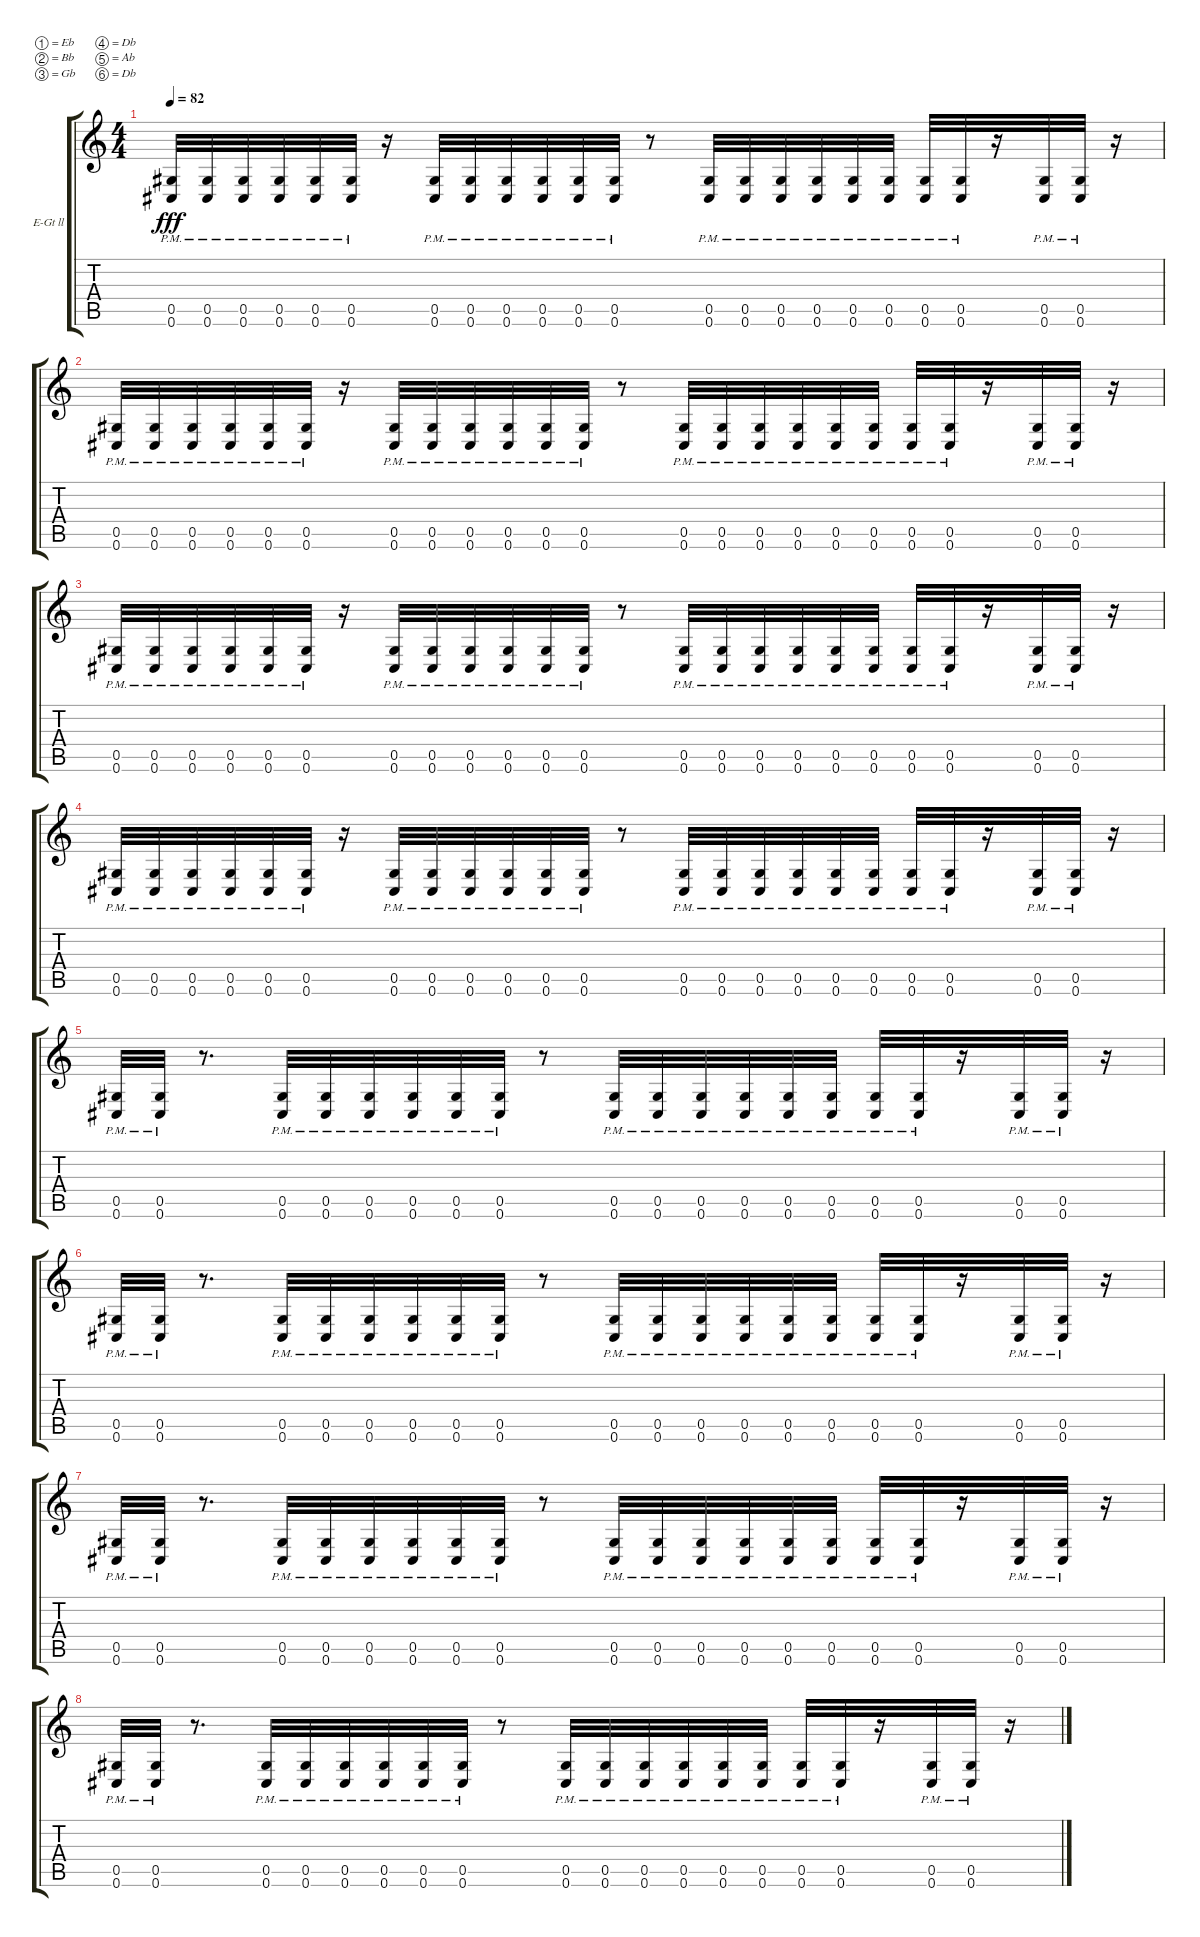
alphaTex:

\defaultSystemsLayout 4
\bracketExtendMode groupsimilarinstruments
\firstSystemTrackNameOrientation horizontal
\otherSystemsTrackNameOrientation horizontal
\track ("Guitar ll" "E-Gt ll") {instrument overdrivenguitar}
\staff {score tabs}
\tuning (Eb4 Bb3 Gb3 Db3 Ab2 Db2)
\ts (4 4)
\tempo 82
\clef g2
\ks c
(0.6{pm} 0.5{pm}).32{dy fff} (0.6{pm} 0.5{pm}).32 (0.6{pm} 0.5{pm}).32 (0.6{pm} 0.5{pm}).32 (0.6{pm} 0.5{pm}).32 (0.6{pm} 0.5{pm}).32 r.16 (0.6{pm} 0.5{pm}).32 (0.6{pm} 0.5{pm}).32 (0.6{pm} 0.5{pm}).32 (0.6{pm} 0.5{pm}).32 (0.6{pm} 0.5{pm}).32 (0.6{pm} 0.5{pm}).32 r.8 (0.6{pm} 0.5{pm}).32 (0.6{pm} 0.5{pm}).32 (0.6{pm} 0.5{pm}).32 (0.6{pm} 0.5{pm}).32 (0.6{pm} 0.5{pm}).32 (0.6{pm} 0.5{pm}).32 (0.5{pm} 0.6{pm}).32 (0.6{pm} 0.5{pm}).32 r.16 (0.6{pm} 0.5{pm}).32 (0.6{pm} 0.5{pm}).32 r.16 |
(0.6{pm} 0.5{pm}).32 (0.6{pm} 0.5{pm}).32 (0.6{pm} 0.5{pm}).32 (0.6{pm} 0.5{pm}).32 (0.6{pm} 0.5{pm}).32 (0.6{pm} 0.5{pm}).32 r.16 (0.6{pm} 0.5{pm}).32 (0.6{pm} 0.5{pm}).32 (0.6{pm} 0.5{pm}).32 (0.6{pm} 0.5{pm}).32 (0.6{pm} 0.5{pm}).32 (0.6{pm} 0.5{pm}).32 r.8 (0.6{pm} 0.5{pm}).32 (0.6{pm} 0.5{pm}).32 (0.6{pm} 0.5{pm}).32 (0.6{pm} 0.5{pm}).32 (0.6{pm} 0.5{pm}).32 (0.6{pm} 0.5{pm}).32 (0.5{pm} 0.6{pm}).32 (0.6{pm} 0.5{pm}).32 r.16 (0.6{pm} 0.5{pm}).32 (0.6{pm} 0.5{pm}).32 r.16 |
(0.6{pm} 0.5{pm}).32 (0.6{pm} 0.5{pm}).32 (0.6{pm} 0.5{pm}).32 (0.6{pm} 0.5{pm}).32 (0.6{pm} 0.5{pm}).32 (0.6{pm} 0.5{pm}).32 r.16 (0.6{pm} 0.5{pm}).32 (0.6{pm} 0.5{pm}).32 (0.6{pm} 0.5{pm}).32 (0.6{pm} 0.5{pm}).32 (0.6{pm} 0.5{pm}).32 (0.6{pm} 0.5{pm}).32 r.8 (0.6{pm} 0.5{pm}).32 (0.6{pm} 0.5{pm}).32 (0.6{pm} 0.5{pm}).32 (0.6{pm} 0.5{pm}).32 (0.6{pm} 0.5{pm}).32 (0.6{pm} 0.5{pm}).32 (0.5{pm} 0.6{pm}).32 (0.6{pm} 0.5{pm}).32 r.16 (0.6{pm} 0.5{pm}).32 (0.6{pm} 0.5{pm}).32 r.16 |
(0.6{pm} 0.5{pm}).32 (0.6{pm} 0.5{pm}).32 (0.6{pm} 0.5{pm}).32 (0.6{pm} 0.5{pm}).32 (0.6{pm} 0.5{pm}).32 (0.6{pm} 0.5{pm}).32 r.16 (0.6{pm} 0.5{pm}).32 (0.6{pm} 0.5{pm}).32 (0.6{pm} 0.5{pm}).32 (0.6{pm} 0.5{pm}).32 (0.6{pm} 0.5{pm}).32 (0.6{pm} 0.5{pm}).32 r.8 (0.6{pm} 0.5{pm}).32 (0.6{pm} 0.5{pm}).32 (0.6{pm} 0.5{pm}).32 (0.6{pm} 0.5{pm}).32 (0.6{pm} 0.5{pm}).32 (0.6{pm} 0.5{pm}).32 (0.5{pm} 0.6{pm}).32 (0.6{pm} 0.5{pm}).32 r.16 (0.6{pm} 0.5{pm}).32 (0.6{pm} 0.5{pm}).32 r.16 |
(0.6{pm} 0.5{pm}).32 (0.5{pm} 0.6{pm}).32 r.8{d} (0.6{pm} 0.5{pm}).32 (0.6{pm} 0.5{pm}).32 (0.6{pm} 0.5{pm}).32 (0.6{pm} 0.5{pm}).32 (0.6{pm} 0.5{pm}).32 (0.5{pm} 0.6{pm}).32 r.8 (0.5{pm} 0.6{pm}).32 (0.5{pm} 0.6{pm}).32 (0.6{pm} 0.5{pm}).32 (0.6{pm} 0.5{pm}).32 (0.6{pm} 0.5{pm}).32 (0.6{pm} 0.5{pm}).32 (0.6{pm} 0.5{pm}).32 (0.5{pm} 0.6{pm}).32 r.16 (0.5{pm} 0.6{pm}).32 (0.6{pm} 0.5{pm}).32 r.16 |
(0.6{pm} 0.5{pm}).32 (0.5{pm} 0.6{pm}).32 r.8{d} (0.6{pm} 0.5{pm}).32 (0.6{pm} 0.5{pm}).32 (0.6{pm} 0.5{pm}).32 (0.6{pm} 0.5{pm}).32 (0.6{pm} 0.5{pm}).32 (0.5{pm} 0.6{pm}).32 r.8 (0.5{pm} 0.6{pm}).32 (0.5{pm} 0.6{pm}).32 (0.6{pm} 0.5{pm}).32 (0.6{pm} 0.5{pm}).32 (0.6{pm} 0.5{pm}).32 (0.6{pm} 0.5{pm}).32 (0.6{pm} 0.5{pm}).32 (0.5{pm} 0.6{pm}).32 r.16 (0.5{pm} 0.6{pm}).32 (0.6{pm} 0.5{pm}).32 r.16 |
(0.6{pm} 0.5{pm}).32 (0.5{pm} 0.6{pm}).32 r.8{d} (0.6{pm} 0.5{pm}).32 (0.6{pm} 0.5{pm}).32 (0.6{pm} 0.5{pm}).32 (0.6{pm} 0.5{pm}).32 (0.6{pm} 0.5{pm}).32 (0.5{pm} 0.6{pm}).32 r.8 (0.5{pm} 0.6{pm}).32 (0.5{pm} 0.6{pm}).32 (0.6{pm} 0.5{pm}).32 (0.6{pm} 0.5{pm}).32 (0.6{pm} 0.5{pm}).32 (0.6{pm} 0.5{pm}).32 (0.6{pm} 0.5{pm}).32 (0.5{pm} 0.6{pm}).32 r.16 (0.5{pm} 0.6{pm}).32 (0.6{pm} 0.5{pm}).32 r.16 |
(0.6{pm} 0.5{pm}).32 (0.5{pm} 0.6{pm}).32 r.8{d} (0.6{pm} 0.5{pm}).32 (0.6{pm} 0.5{pm}).32 (0.6{pm} 0.5{pm}).32 (0.6{pm} 0.5{pm}).32 (0.6{pm} 0.5{pm}).32 (0.5{pm} 0.6{pm}).32 r.8 (0.5{pm} 0.6{pm}).32 (0.5{pm} 0.6{pm}).32 (0.6{pm} 0.5{pm}).32 (0.6{pm} 0.5{pm}).32 (0.6{pm} 0.5{pm}).32 (0.6{pm} 0.5{pm}).32 (0.6{pm} 0.5{pm}).32 (0.5{pm} 0.6{pm}).32 r.16 (0.5{pm} 0.6{pm}).32 (0.6{pm} 0.5{pm}).32 r.16
